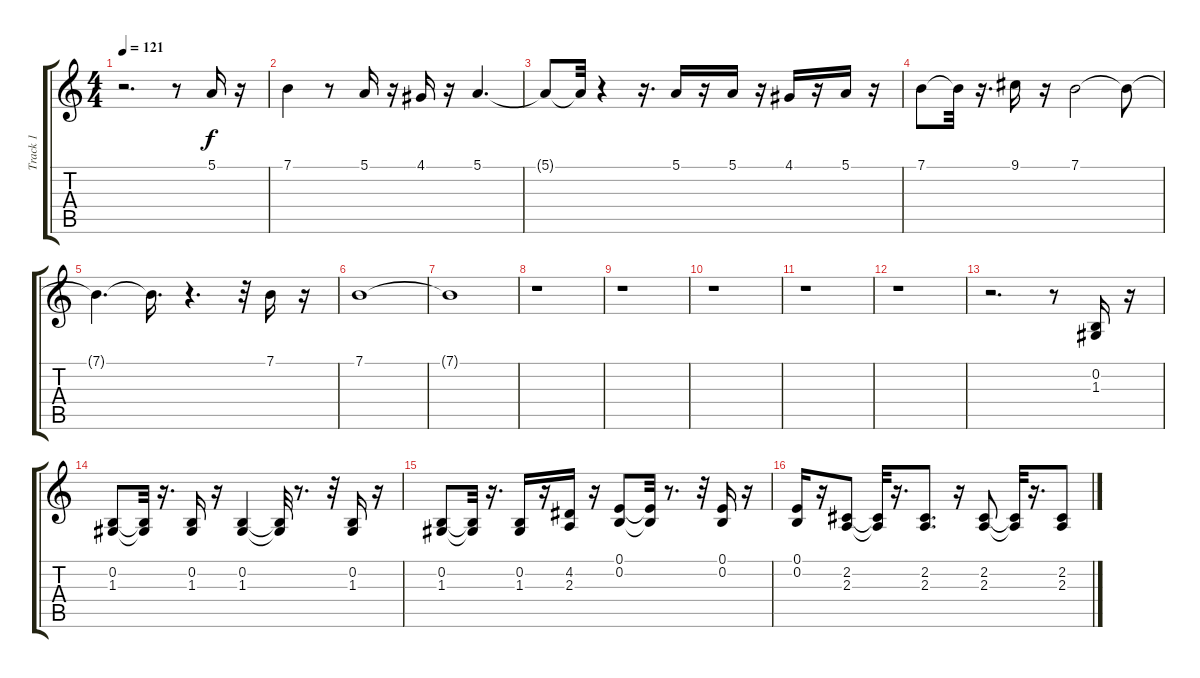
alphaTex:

\track ("Track 1" "Track 1") {instrument choiraahs}
\staff {score tabs}
\tuning (E4 B3 G3 D3 A2 E2) {hide}
\ts (4 4)
\tempo 121
\clef g2
\ks c
r.2{d dy f} r.8 5.1.16 r.16 |
7.1.4 r.8 5.1.16 r.16 4.1.16 r.16 5.1.4{d} |
5.1{t}.8 5.1{t}.32 r.4 r.16{d} 5.1.16 r.16 5.1.16 r.16 4.1.16 r.16 5.1.16 r.16 |
7.1.8 7.1{t}.32 r.16{d} 9.1.16 r.16 7.1.2 7.1{t}.8 |
7.1{t}.4{d} 7.1{t}.16{d} r.4{d} r.32 7.1.16 r.16 |
7.1.1 |
7.1{t}.1 |
r.1 |
r.1 |
r.1 |
r.1 |
r.1 |
r.2{d} r.8 (0.2 1.3).16 r.16 |
(0.2 1.3).8 (0.2{t} 1.3{t}).32 r.16{d} (0.2 1.3).16 r.16 (0.2 1.3).4 (0.2{t} 1.3{t}).32 r.8{d} r.32 (0.2 1.3).16 r.16 |
(0.2 1.3).8 (0.2{t} 1.3{t}).32 r.16{d} (0.2 1.3).16 r.16 (4.2 2.3).16 r.16 (0.1 0.2).8 (0.1{t} 0.2{t}).32 r.8{d} r.32 (0.1 0.2).16 r.16 |
(0.1 0.2).16 r.16 (2.2 2.3).8 (2.2{t} 2.3{t}).32 r.16{d} (2.2 2.3).8{d} r.16 (2.2 2.3).8 (2.2{t} 2.3{t}).32 r.16{d} (2.2 2.3).8
